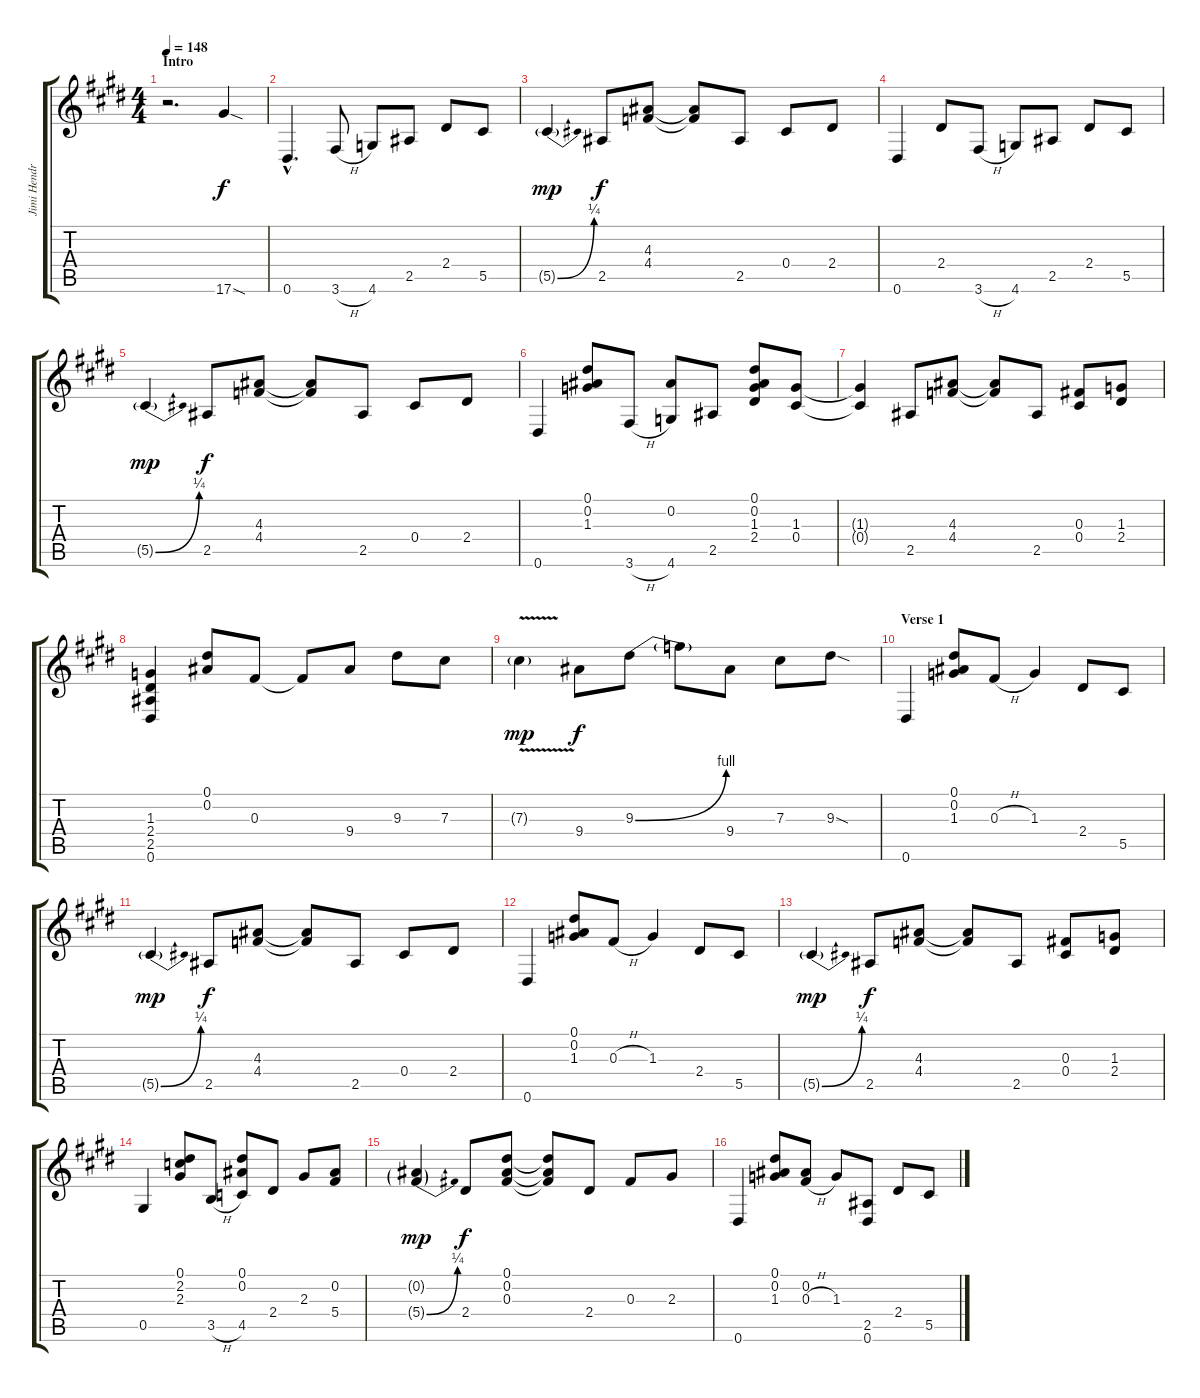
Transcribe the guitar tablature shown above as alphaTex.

\track ("Jimi Hendrix" "Jimi Hendr") {instrument overdrivenguitar}
\staff {score tabs}
\tuning (Eb4 Bb3 Gb3 Db3 Ab2 Eb2) {hide}
\ts (4 4)
\section ("" "Intro")
\tempo 148
\clef g2
\ks e
r.2{d dy f instrument overdrivenguitar} 17.6{sod}.4 |
0.6{hac}.4{d} 3.6{h}.8 4.6.8 2.5.8 2.4.8 5.5.8 |
5.5{be (bend 0 0 60 1) g}.4{dy mp} 2.5.8{dy f} (4.3 4.4).8 (4.3{t} 4.4{t}).8 2.5.8 0.4.8 2.4.8 |
0.6.4 2.4.8 3.6{h}.8 4.6.8 2.5.8 2.4.8 5.5.8 |
5.5{be (bend 0 0 60 1) g}.4{dy mp} 2.5.8{dy f} (4.3 4.4).8 (4.3{t} 4.4{t}).8 2.5.8 0.4.8 2.4.8 |
0.6.4 (0.1 0.2 1.3).8 3.6{h}.8 (0.2 4.6).8 2.5.8 (0.1 0.2 1.3 2.4).8 (1.3 0.4).8 |
(1.3{t} 0.4{t}).4 2.5.8 (4.3 4.4).8 (4.3{t} 4.4{t}).8 2.5.8 (0.3 0.4).8 (1.3 2.4).8 |
(1.3 2.4 2.5 0.6).4 (0.1 0.2).8 0.3.8 0.3{t}.8 9.4.8 9.3.8 7.3.8 |
7.3{v g}.4{dy mp} 9.4.8{dy f} 9.3{be (bend 0 0 60 4)}.8 9.3{t}.8 9.4.8 7.3.8 9.3{sod}.8 |
\section ("" "Verse 1")
0.6.4 (0.1 0.2 1.3).8 0.3{h}.8 1.3.4 2.4.8 5.5.8 |
5.5{be (bend 0 0 60 1) g}.4{dy mp} 2.5.8{dy f} (4.3 4.4).8 (4.3{t} 4.4{t}).8 2.5.8 0.4.8 2.4.8 |
0.6.4 (0.1 0.2 1.3).8 0.3{h}.8 1.3.4 2.4.8 5.5.8 |
5.5{be (bend 0 0 60 1) g}.4{dy mp} 2.5.8{dy f} (4.3 4.4).8 (4.3{t} 4.4{t}).8 2.5.8 (0.3 0.4).8 (1.3 2.4).8 |
0.5.4 (0.1 2.2 2.3).8 3.5{h}.8 (0.1 0.2 4.5).8 2.4.8 2.3.8 (0.2 5.4).8 |
(0.2{g} 5.4{be (bend 0 0 60 1) g}).4{dy mp} 2.4.8{dy f} (0.1 0.2 0.3).8 (0.1{t} 0.2{t} 0.3{t}).8 2.4.8 0.3.8 2.3.8 |
0.6.4 (0.1 0.2 1.3).8 (0.2 0.3{h}).8 1.3.8 (2.5 0.6).8 2.4.8 5.5.8
